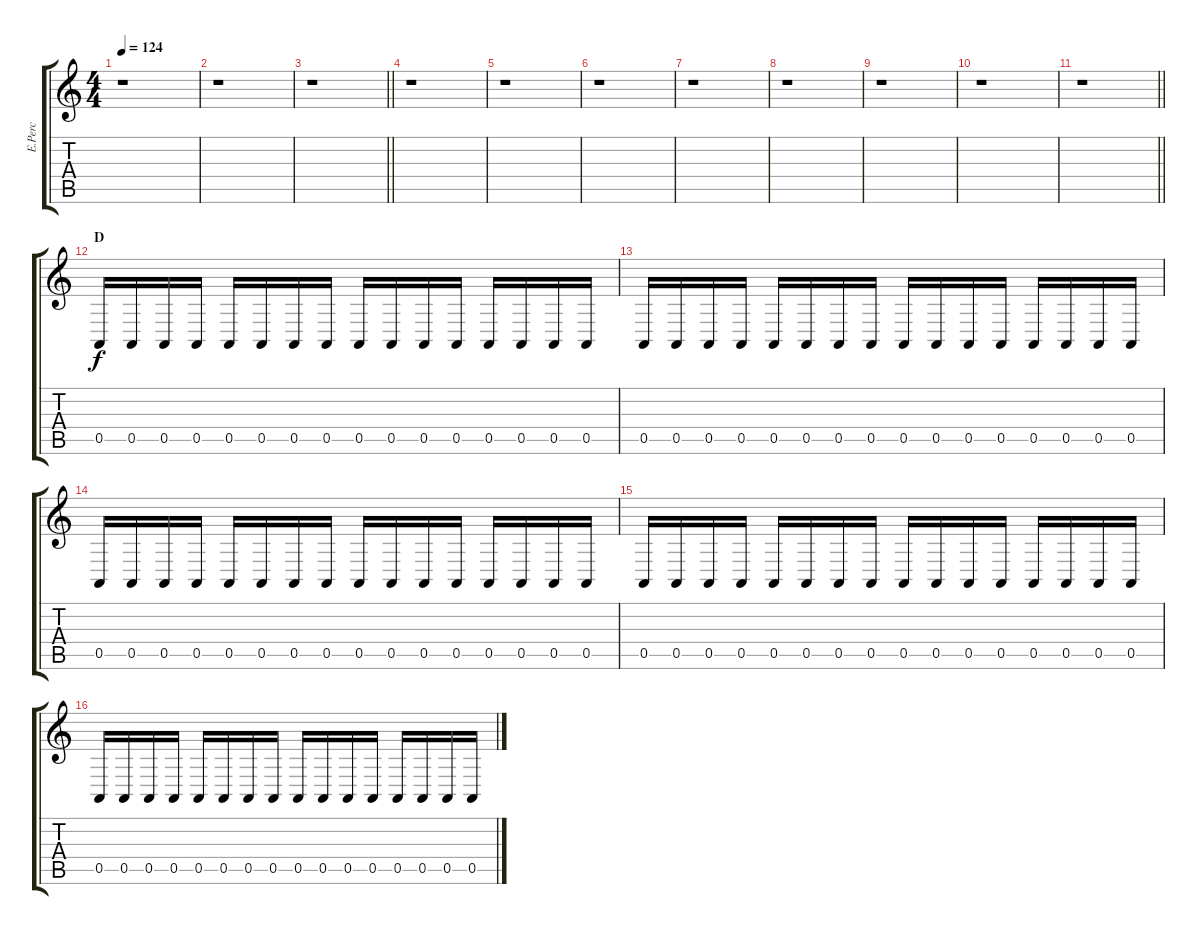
\track ("E.Perc" "E.Perc") {instrument synthdrum}
\staff {score tabs}
\tuning (E4 B3 G3 D3 A2 E2) {hide}
\ts (4 4)
\tempo 124
\clef g2
\ks c
r.1{dy f} |
r.1 |
\barLineRight lightlight
r.1 |
r.1 |
r.1 |
r.1 |
r.1 |
r.1 |
r.1 |
r.1 |
\barLineRight lightlight
r.1 |
\section ("" "D")
0.5.16 0.5.16 0.5.16 0.5.16 0.5.16 0.5.16 0.5.16 0.5.16 0.5.16 0.5.16 0.5.16 0.5.16 0.5.16 0.5.16 0.5.16 0.5.16 |
0.5.16 0.5.16 0.5.16 0.5.16 0.5.16 0.5.16 0.5.16 0.5.16 0.5.16 0.5.16 0.5.16 0.5.16 0.5.16 0.5.16 0.5.16 0.5.16 |
0.5.16 0.5.16 0.5.16 0.5.16 0.5.16 0.5.16 0.5.16 0.5.16 0.5.16 0.5.16 0.5.16 0.5.16 0.5.16 0.5.16 0.5.16 0.5.16 |
0.5.16 0.5.16 0.5.16 0.5.16 0.5.16 0.5.16 0.5.16 0.5.16 0.5.16 0.5.16 0.5.16 0.5.16 0.5.16 0.5.16 0.5.16 0.5.16 |
0.5.16 0.5.16 0.5.16 0.5.16 0.5.16 0.5.16 0.5.16 0.5.16 0.5.16 0.5.16 0.5.16 0.5.16 0.5.16 0.5.16 0.5.16 0.5.16
